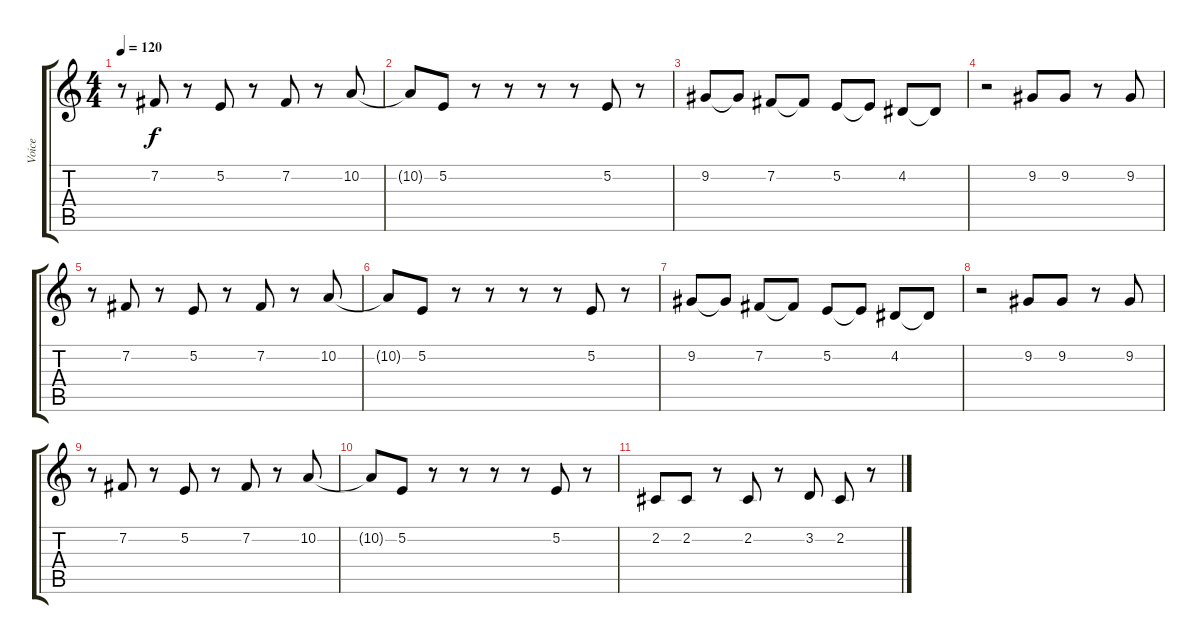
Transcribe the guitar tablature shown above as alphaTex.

\track ("Voice" "Voice") {instrument tuba}
\staff {score tabs}
\tuning (E4 B3 G3 D3 A2 E2) {hide}
\ts (4 4)
\tempo 120
\clef g2
\ks c
r.8{dy f} 7.2.8 r.8 5.2.8 r.8 7.2.8 r.8 10.2.8 |
10.2{t}.8 5.2.8 r.8 r.8 r.8 r.8 5.2.8 r.8 |
9.2.8 9.2{t}.8 7.2.8 7.2{t}.8 5.2.8 5.2{t}.8 4.2.8 4.2{t}.8 |
r.2 9.2.8 9.2.8 r.8 9.2.8 |
r.8 7.2.8 r.8 5.2.8 r.8 7.2.8 r.8 10.2.8 |
10.2{t}.8 5.2.8 r.8 r.8 r.8 r.8 5.2.8 r.8 |
9.2.8 9.2{t}.8 7.2.8 7.2{t}.8 5.2.8 5.2{t}.8 4.2.8 4.2{t}.8 |
r.2 9.2.8 9.2.8 r.8 9.2.8 |
r.8 7.2.8 r.8 5.2.8 r.8 7.2.8 r.8 10.2.8 |
10.2{t}.8 5.2.8 r.8 r.8 r.8 r.8 5.2.8 r.8 |
2.2.8 2.2.8 r.8 2.2.8 r.8 3.2.8 2.2.8 r.8
